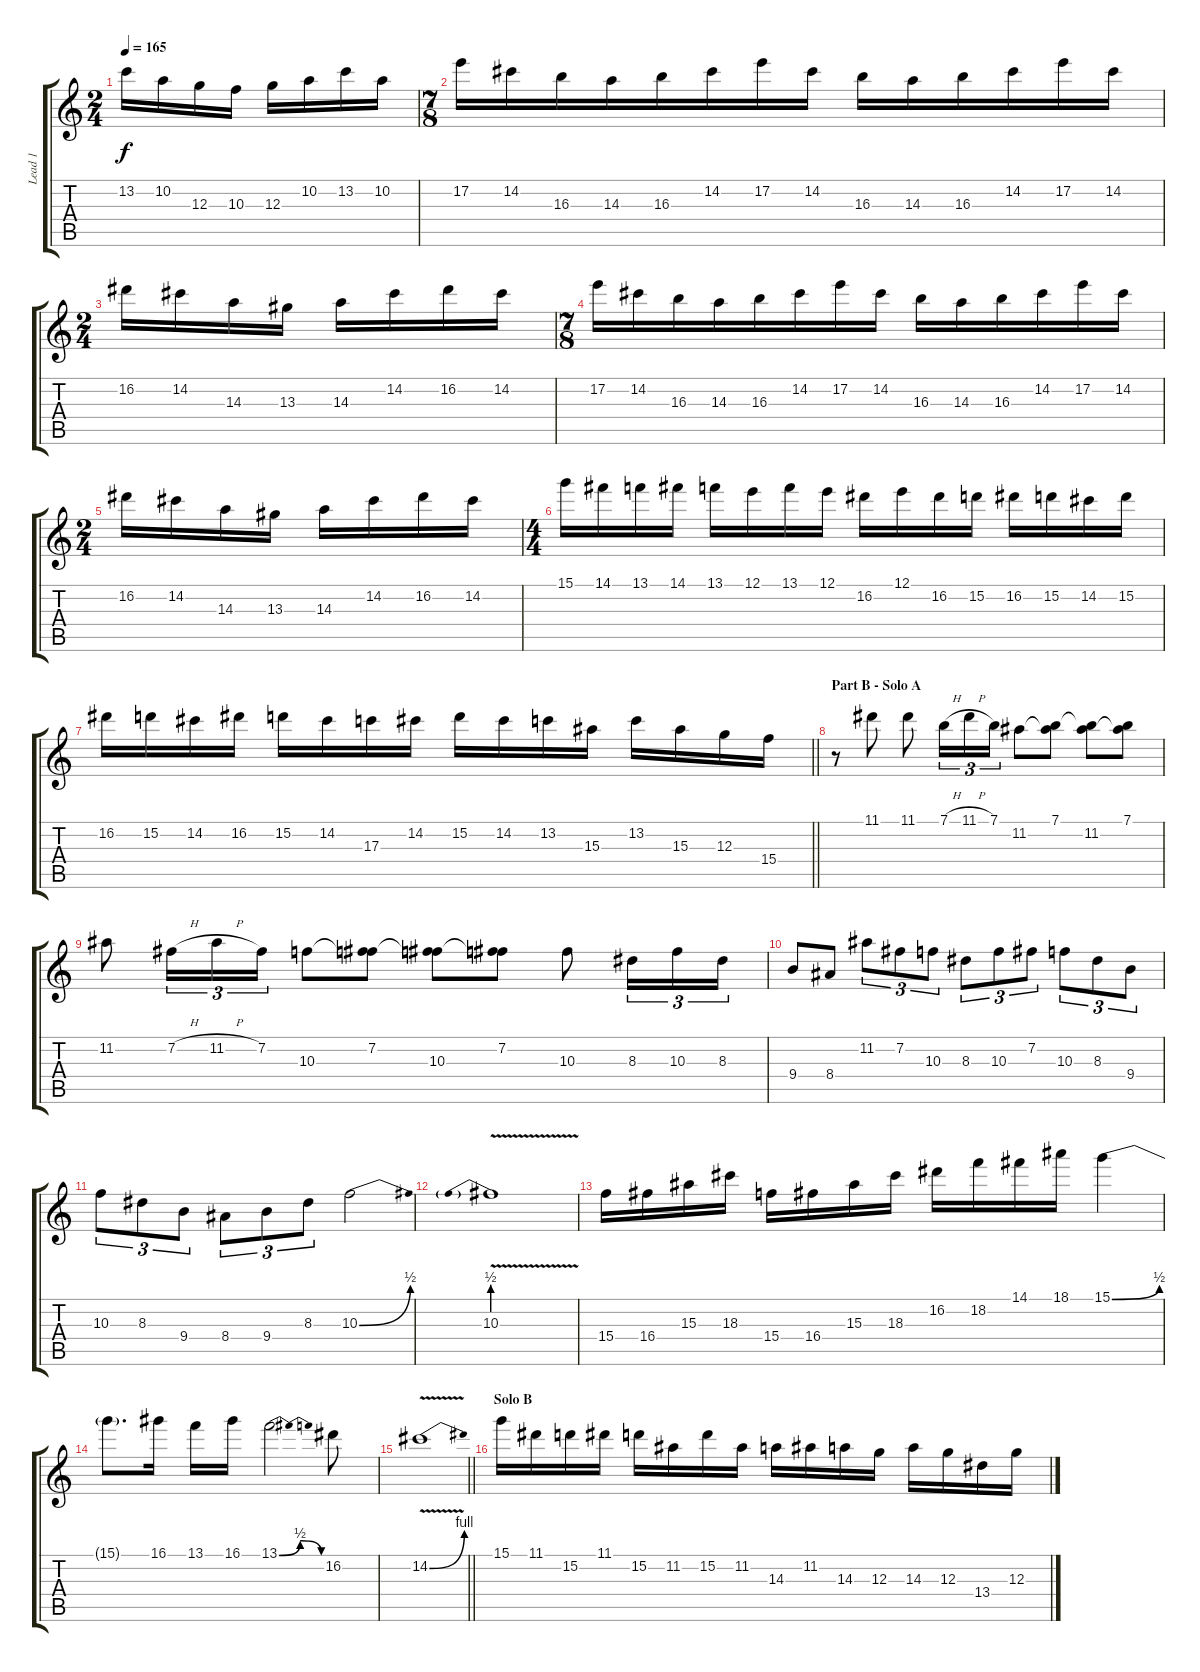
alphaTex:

\track ("Lead 1" "Lead 1") {instrument distortionguitar}
\staff {score tabs}
\tuning (E4 B3 G3 D3 A2 E2) {hide}
\ts (2 4)
\tempo 165
\clef g2
\ks c
13.2.16{dy f} 10.2.16 12.3.16 10.3.16 12.3.16 10.2.16 13.2.16 10.2.16 |
\ts (7 8)
17.2.16 14.2.16 16.3.16 14.3.16 16.3.16 14.2.16 17.2.16 14.2.16 16.3.16 14.3.16 16.3.16 14.2.16 17.2.16 14.2.16 |
\ts (2 4)
16.2.16 14.2.16 14.3.16 13.3.16 14.3.16 14.2.16 16.2.16 14.2.16 |
\ts (7 8)
17.2.16 14.2.16 16.3.16 14.3.16 16.3.16 14.2.16 17.2.16 14.2.16 16.3.16 14.3.16 16.3.16 14.2.16 17.2.16 14.2.16 |
\ts (2 4)
16.2.16 14.2.16 14.3.16 13.3.16 14.3.16 14.2.16 16.2.16 14.2.16 |
\ts (4 4)
15.1.16 14.1.16 13.1.16 14.1.16 13.1.16 12.1.16 13.1.16 12.1.16 16.2.16 12.1.16 16.2.16 15.2.16 16.2.16 15.2.16 14.2.16 15.2.16 |
\barLineRight lightlight
16.2.16 15.2.16 14.2.16 16.2.16 15.2.16 14.2.16 17.3.16 14.2.16 15.2.16 14.2.16 13.2.16 15.3.16 13.2.16 15.3.16 12.3.16 15.4.16 |
\section ("" "Part B - Solo A")
r.8 11.1.8 11.1.8 7.1{h}.16{tu (3 2)} 11.1{h}.16{tu (3 2)} 7.1.16{tu (3 2)} 11.2.8 (7.1 11.2{t}).8 (7.1{t} 11.2).8 (7.1 11.2{t}).8 |
11.2.8 7.2{h}.16{tu (3 2)} 11.2{h}.16{tu (3 2)} 7.2.16{tu (3 2)} 10.3.8 (7.2 10.3{t}).8 (7.2{t} 10.3).8 (7.2 10.3{t}).8 10.3.8 8.3.16{tu (3 2)} 10.3.16{tu (3 2)} 8.3.16{tu (3 2)} |
9.4.8 8.4.8 11.2.8{tu (3 2)} 7.2.8{tu (3 2)} 10.3.8{tu (3 2)} 8.3.8{tu (3 2)} 10.3.8{tu (3 2)} 7.2.8{tu (3 2)} 10.3.8{tu (3 2)} 8.3.8{tu (3 2)} 9.4.8{tu (3 2)} |
10.3.8{tu (3 2)} 8.3.8{tu (3 2)} 9.4.8{tu (3 2)} 8.4.8{tu (3 2)} 9.4.8{tu (3 2)} 8.3.8{tu (3 2)} 10.3{be (bend 0 0 60 2)}.2 |
10.3{be (prebend 0 2 60 2) v}.1 |
15.4.16 16.4.16 15.3.16 18.3.16 15.4.16 16.4.16 15.3.16 18.3.16 16.2.16 18.2.16 14.1.16 18.1.16 15.1{be (bend 0 0 60 2)}.4 |
15.1{t}.8{d} 16.1.16 13.1.16 16.1.16 13.1{be (bendrelease 0 0 20 2 20 2 60 0)}.2 16.2.8 |
\barLineRight lightlight
14.2{be (bend 0 0 60 4) v}.1 |
\section ("" "Solo B")
15.1.16 11.1.16 15.2.16 11.1.16 15.2.16 11.2.16 15.2.16 11.2.16 14.3.16 11.2.16 14.3.16 12.3.16 14.3.16 12.3.16 13.4.16 12.3.16
